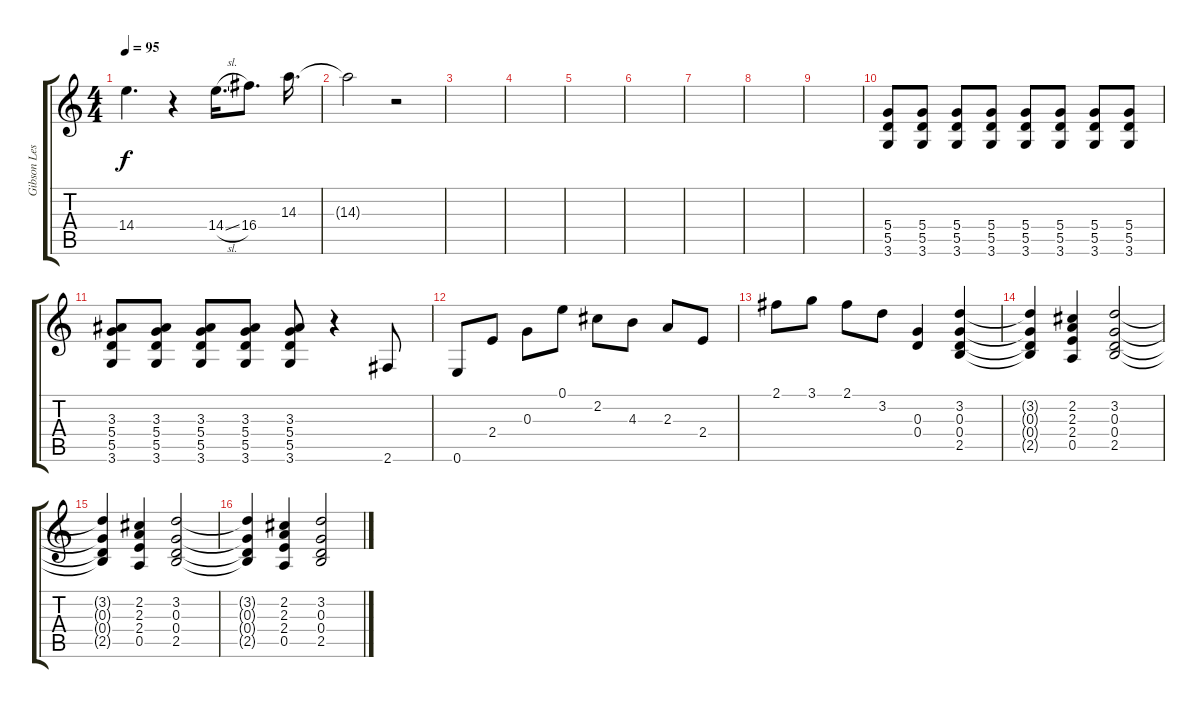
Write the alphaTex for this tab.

\track ("Gibson Les Paul" "Gibson Les") {instrument overdrivenguitar}
\staff {score tabs}
\tuning (E4 B3 G3 D3 A2 E2) {hide}
\ts (4 4)
\tempo 95
\clef g2
\ks c
14.4.4{d dy f} r.4 14.4{sl}.16{d} 16.4.8{d} 14.3.16{d} |
14.3{t}.2 r.2 |
|
|
|
|
|
|
|
(5.4 5.5 3.6).8 (5.4 5.5 3.6).8 (5.4 5.5 3.6).8 (5.4 5.5 3.6).8 (5.4 5.5 3.6).8 (5.4 5.5 3.6).8 (5.4 5.5 3.6).8 (5.4 5.5 3.6).8 |
(3.3 5.4 5.5 3.6).8 (3.3 5.4 5.5 3.6).8 (3.3 5.4 5.5 3.6).8 (3.3 5.4 5.5 3.6).8 (3.3 5.4 5.5 3.6).8 r.4 2.6.8 |
0.6.8 2.4.8 0.3.8 0.1.8 2.2.8 4.3.8 2.3.8 2.4.8 |
2.1.8 3.1.8 2.1.8 3.2.8 (0.3 0.4).4 (3.2 0.3 0.4 2.5).4 |
(3.2{t} 0.3{t} 0.4{t} 2.5{t}).4 (2.2 2.3 2.4 0.5).4 (3.2 0.3 0.4 2.5).2 |
(3.2{t} 0.3{t} 0.4{t} 2.5{t}).4 (2.2 2.3 2.4 0.5).4 (3.2 0.3 0.4 2.5).2 |
(3.2{t} 0.3{t} 0.4{t} 2.5{t}).4 (2.2 2.3 2.4 0.5).4 (3.2 0.3 0.4 2.5).2
